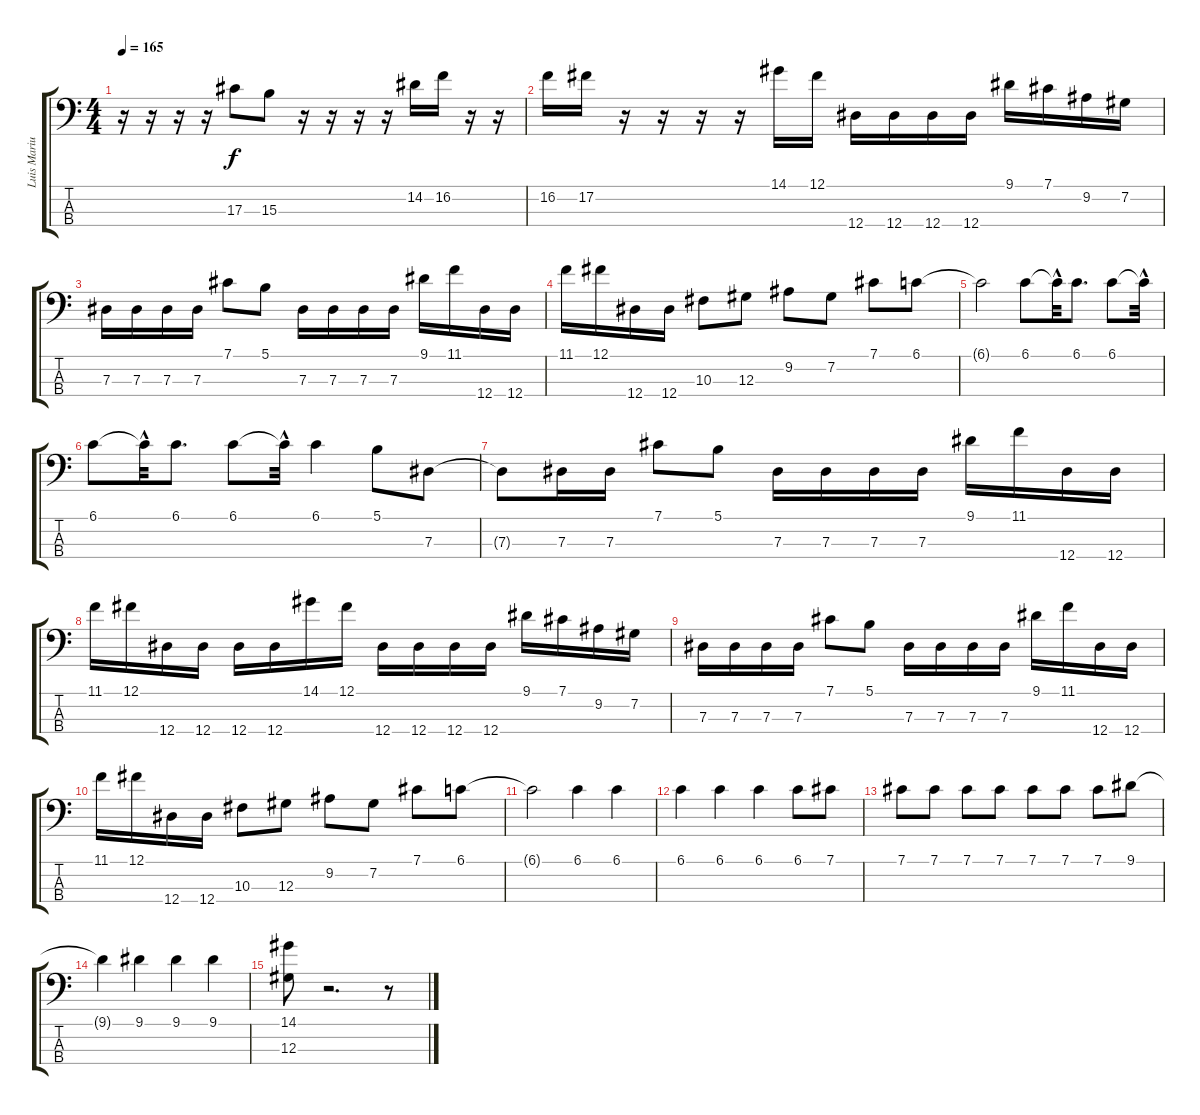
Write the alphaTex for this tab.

\track ("Luis Mariuti" "Luis Mariu") {instrument electricbasspick}
\staff {score tabs}
\tuning (Gb2 Db2 Ab1 Eb1) {hide}
\ts (4 4)
\tempo 165
\clef f4
\ks c
r.16{dy f} r.16 r.16 r.16 17.3.8 15.3.8 r.16 r.16 r.16 r.16 14.2.16 16.2.16 r.16 r.16 |
16.2.16 17.2.16 r.16 r.16 r.16 r.16 14.1.16 12.1.16 12.4.16 12.4.16 12.4.16 12.4.16 9.1.16 7.1.16 9.2.16 7.2.16 |
7.3.16 7.3.16 7.3.16 7.3.16 7.1.8 5.1.8 7.3.16 7.3.16 7.3.16 7.3.16 9.1.16 11.1.16 12.4.16 12.4.16 |
11.1.16 12.1.16 12.4.16 12.4.16 10.3.8 12.3.8 9.2.8 7.2.8 7.1.8 6.1.8 |
6.1{t}.2 6.1.8 6.1{hac t}.32 6.1.8{d} 6.1.8 6.1{hac t}.32 |
6.1.8 6.1{hac t}.32 6.1.8{d} 6.1.8 6.1{hac t}.32 6.1.4 5.1.8 7.3.8 |
7.3{t}.8 7.3.16 7.3.16 7.1.8 5.1.8 7.3.16 7.3.16 7.3.16 7.3.16 9.1.16 11.1.16 12.4.16 12.4.16 |
11.1.16 12.1.16 12.4.16 12.4.16 12.4.16 12.4.16 14.1.16 12.1.16 12.4.16 12.4.16 12.4.16 12.4.16 9.1.16 7.1.16 9.2.16 7.2.16 |
7.3.16 7.3.16 7.3.16 7.3.16 7.1.8 5.1.8 7.3.16 7.3.16 7.3.16 7.3.16 9.1.16 11.1.16 12.4.16 12.4.16 |
11.1.16 12.1.16 12.4.16 12.4.16 10.3.8 12.3.8 9.2.8 7.2.8 7.1.8 6.1.8 |
6.1{t}.2 6.1.4 6.1.4 |
6.1.4 6.1.4 6.1.4 6.1.8 7.1.8 |
7.1.8 7.1.8 7.1.8 7.1.8 7.1.8 7.1.8 7.1.8 9.1.8 |
9.1{t}.4 9.1.4 9.1.4 9.1.4 |
(14.1 12.3).8 r.2{d} r.8
